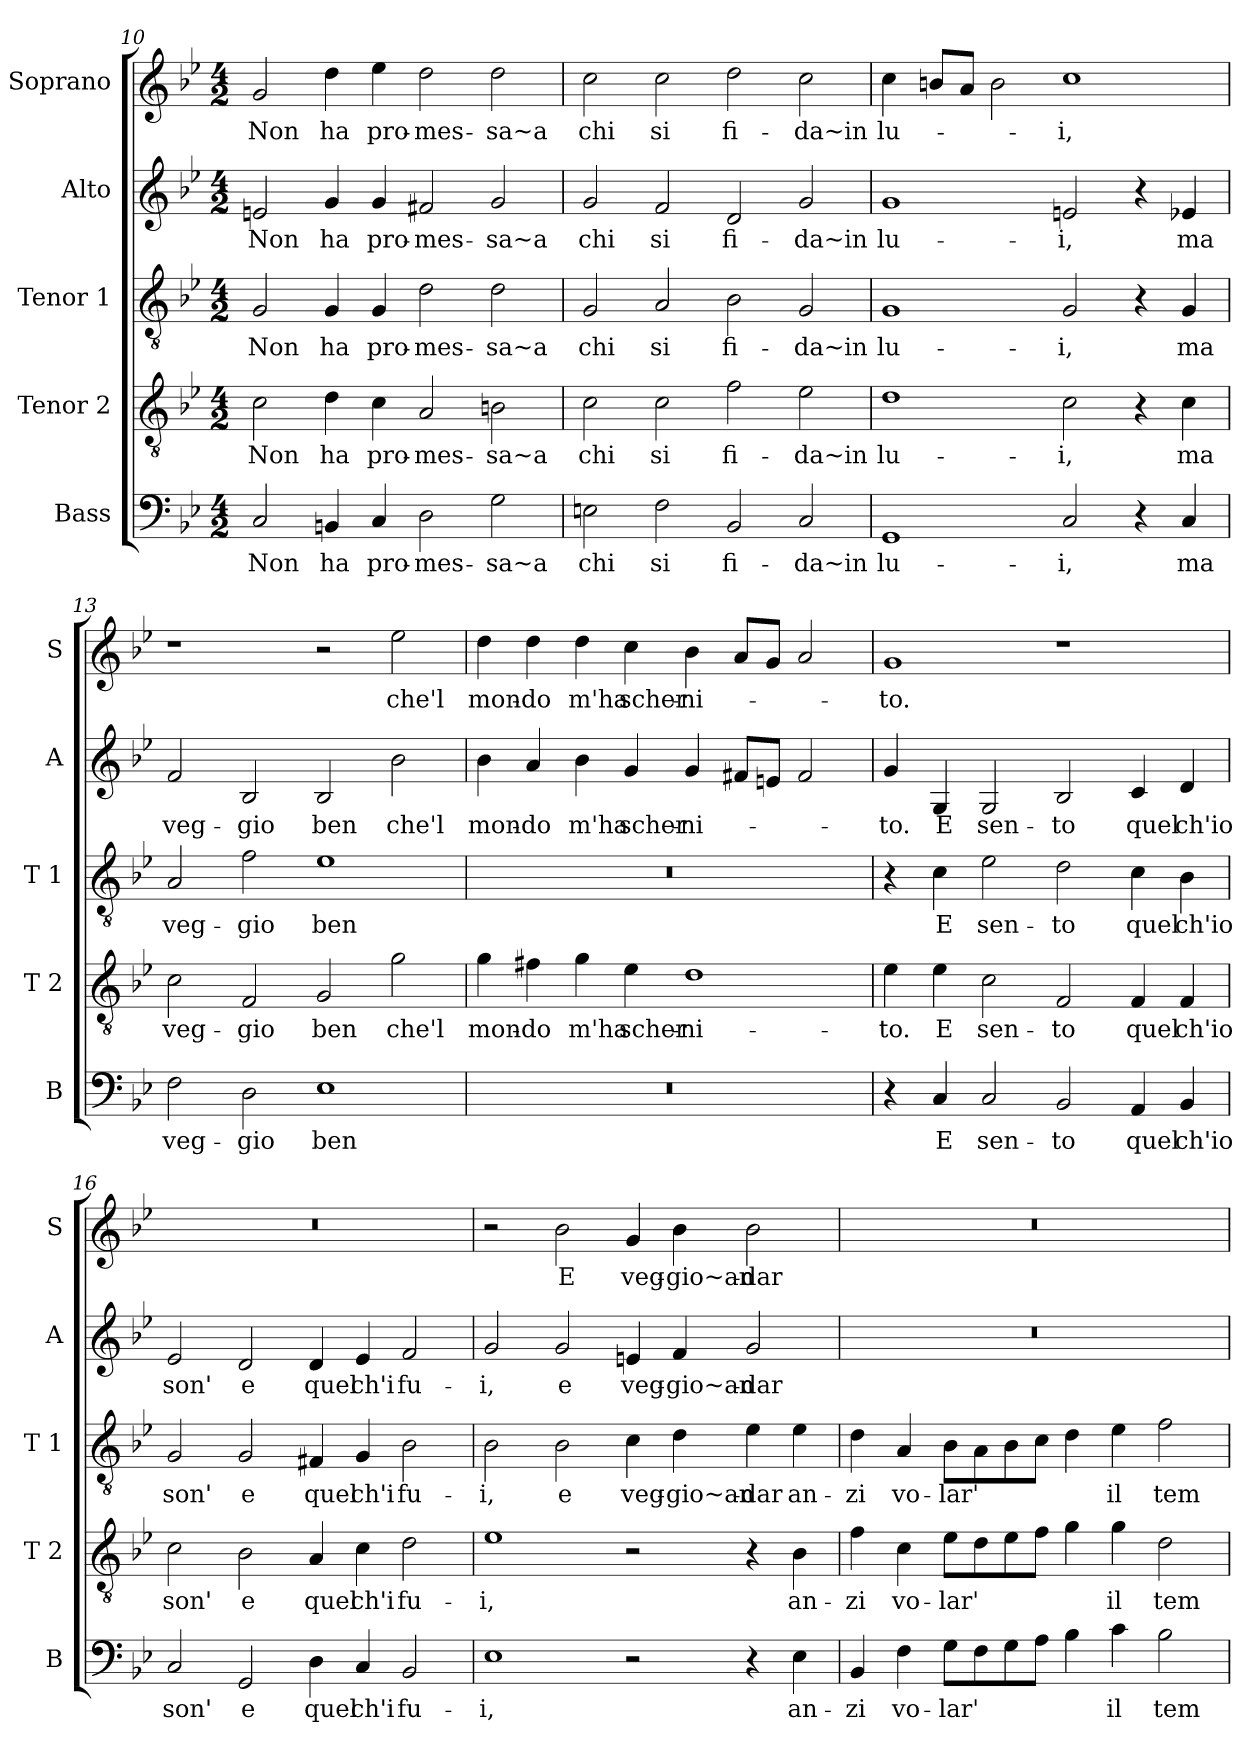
**kern	**text	**kern	**text	**kern	**text	**kern	**text	**kern	**text
*part5	*part5	*part4	*part4	*part3	*part3	*part2	*part2	*part1	*part1
*staff5	*staff5	*staff4	*staff4	*staff3	*staff3	*staff2	*staff2	*staff1	*staff1
*I"Bass	*	*I"Tenor 2	*	*I"Tenor 1	*	*I"Alto	*	*I"Soprano	*
*I'B	*	*I'T 2	*	*I'T 1	*	*I'A	*	*I'S	*
*clefF4	*	*clefGv2	*	*clefGv2	*	*clefG2	*	*clefG2	*
*k[b-e-]	*	*k[b-e-]	*	*k[b-e-]	*	*k[b-e-]	*	*k[b-e-]	*
*B-:	*	*B-:	*	*B-:	*	*B-:	*	*B-:	*
*M4/2	*	*M4/2	*	*M4/2	*	*M4/2	*	*M4/2	*
=10	=10	=10	=10	=10	=10	=10	=10	=10	=10
!	!LO:LY:b	!	!LO:LY:b	!	!LO:LY:b	!	!LO:LY:b	!	!LO:LY:b
2C/	Non	2c\	Non	2G/	Non	2en/	Non	2g/	Non
!	!LO:LY:b	!	!LO:LY:b	!	!LO:LY:b	!	!LO:LY:b	!	!LO:LY:b
4BBn/	ha	4d\	ha	4G/	ha	4g/	ha	4dd\	ha
!	!LO:LY:b	!	!LO:LY:b	!	!LO:LY:b	!	!LO:LY:b	!	!LO:LY:b
4C/	pro-	4c\	pro-	4G/	pro-	4g/	pro-	4ee-\	pro-
!	!LO:LY:b	!	!LO:LY:b	!	!LO:LY:b	!	!LO:LY:b	!	!LO:LY:b
2D\	-mes-	2A/	-mes-	2d\	-mes-	2f#X/	-mes-	2dd\	-mes-
!	!LO:LY:b	!	!LO:LY:b	!	!LO:LY:b	!	!LO:LY:b	!	!LO:LY:b
2G\	-sa~a	2Bn\	-sa~a	2d\	-sa~a	2g/	-sa~a	2dd\	-sa~a
=11	=11	=11	=11	=11	=11	=11	=11	=11	=11
!	!LO:LY:b	!	!LO:LY:b	!	!LO:LY:b	!	!LO:LY:b	!	!LO:LY:b
2En\	chi	2c\	chi	2G/	chi	2g/	chi	2cc\	chi
!	!LO:LY:b	!	!LO:LY:b	!	!LO:LY:b	!	!LO:LY:b	!	!LO:LY:b
2F\	si	2c\	si	2A/	si	2f/	si	2cc\	si
!	!LO:LY:b	!	!LO:LY:b	!	!LO:LY:b	!	!LO:LY:b	!	!LO:LY:b
2BB-/	fi-	2f\	fi-	2B-\	fi-	2d/	fi-	2dd\	fi-
!	!LO:LY:b	!	!LO:LY:b	!	!LO:LY:b	!	!LO:LY:b	!	!LO:LY:b
2C/	-da~in	2e-\	-da~in	2G/	-da~in	2g/	-da~in	2cc\	-da~in
!!LO:PB:g=z
=12	=12	=12	=12	=12	=12	=12	=12	=12	=12
!	!LO:LY:b	!	!LO:LY:b	!	!LO:LY:b	!	!LO:LY:b	!	!LO:LY:b
1GG	lu-	1d	lu-	1G	lu-	1g	lu-	4cc\	lu-
.	.	.	.	.	.	.	.	8bn/L	.
.	.	.	.	.	.	.	.	8a/J	.
.	.	.	.	.	.	.	.	2b\	.
!	!LO:LY:b	!	!LO:LY:b	!	!LO:LY:b	!	!LO:LY:b	!	!LO:LY:b
2C/	-i,	2c\	-i,	2G/	-i,	2en/	-i,	1cc	-i,
4r	.	4r	.	4r	.	4r	.	.	.
!	!LO:LY:b	!	!LO:LY:b	!	!LO:LY:b	!	!LO:LY:b	!	!
4C/	ma	4c\	ma	4G/	ma	4e-X/	ma	.	.
=13	=13	=13	=13	=13	=13	=13	=13	=13	=13
!	!LO:LY:b	!	!LO:LY:b	!	!LO:LY:b	!	!LO:LY:b	!	!
2F\	veg-	2c\	veg-	2A/	veg-	2f/	veg-	1r	.
!	!LO:LY:b	!	!LO:LY:b	!	!LO:LY:b	!	!LO:LY:b	!	!
2D\	-gio	2F/	-gio	2f\	-gio	2B-/	-gio	.	.
!	!LO:LY:b	!	!LO:LY:b	!	!LO:LY:b	!	!LO:LY:b	!	!
1E-	ben	2G/	ben	1e-	ben	2B-/	ben	2r	.
!	!	!	!LO:LY:b	!	!	!	!LO:LY:b	!	!LO:LY:b
.	.	2g\	che'l	.	.	2b-\	che'l	2ee-\	che'l
=14	=14	=14	=14	=14	=14	=14	=14	=14	=14
!	!	!	!LO:LY:b	!	!	!	!LO:LY:b	!	!LO:LY:b
0r	.	4g\	mon-	0r	.	4b-\	mon-	4dd\	mon-
!	!	!	!LO:LY:b	!	!	!	!LO:LY:b	!	!LO:LY:b
.	.	4f#X\	-do	.	.	4a/	-do	4dd\	-do
!	!	!	!LO:LY:b	!	!	!	!LO:LY:b	!	!LO:LY:b
.	.	4g\	m'ha	.	.	4b-\	m'ha	4dd\	m'ha
!	!	!	!LO:LY:b	!	!	!	!LO:LY:b	!	!LO:LY:b
.	.	4e-\	scher-	.	.	4g/	scher-	4cc\	scher-
!	!	!	!LO:LY:b	!	!	!	!LO:LY:b	!	!LO:LY:b
.	.	1d	-ni-	.	.	4g/	-ni-	4b-\	-ni-
.	.	.	.	.	.	8f#X/L	.	8a/L	.
.	.	.	.	.	.	8en/J	.	8g/J	.
.	.	.	.	.	.	2f#/	.	2a/	.
!!LO:LB:g=z
=15	=15	=15	=15	=15	=15	=15	=15	=15	=15
!	!	!	!LO:LY:b	!	!	!	!LO:LY:b	!	!LO:LY:b
4r	.	4e-\	to.	4r	.	4g/	-to.	1g	-to.
!	!LO:LY:b	!	!LO:LY:b	!	!LO:LY:b	!	!LO:LY:b	!	!
4C/	E	4e-\	E	4c\	E	4G/	E	.	.
!	!LO:LY:b	!	!LO:LY:b	!	!LO:LY:b	!	!LO:LY:b	!	!
2C/	sen-	2c\	sen-	2e-\	sen-	2G/	sen-	.	.
!	!LO:LY:b	!	!LO:LY:b	!	!LO:LY:b	!	!LO:LY:b	!	!
2BB-/	-to	2F/	-to	2d\	-to	2B-/	-to	1r	.
!	!LO:LY:b	!	!LO:LY:b	!	!LO:LY:b	!	!LO:LY:b	!	!
4AA/	quel	4F/	quel	4c\	quel	4c/	quel	.	.
!	!LO:LY:b	!	!LO:LY:b	!	!LO:LY:b	!	!LO:LY:b	!	!
4BB-/	ch'io	4F/	ch'io	4B-\	ch'io	4d/	ch'io	.	.
=16	=16	=16	=16	=16	=16	=16	=16	=16	=16
!	!LO:LY:b	!	!LO:LY:b	!	!LO:LY:b	!	!LO:LY:b	!	!
2C/	son'	2c\	son'	2G/	son'	2e-/	son'	0r	.
!	!LO:LY:b	!	!LO:LY:b	!	!LO:LY:b	!	!LO:LY:b	!	!
2GG/	e	2B-\	e	2G/	e	2d/	e	.	.
!	!LO:LY:b	!	!LO:LY:b	!	!LO:LY:b	!	!LO:LY:b	!	!
4D\	quel	4A/	quel	4F#X/	quel	4d/	quel	.	.
!	!LO:LY:b	!	!LO:LY:b	!	!LO:LY:b	!	!LO:LY:b	!	!
4C/	ch'i	4c\	ch'i	4G/	ch'i	4e-/	ch'i	.	.
!	!LO:LY:b	!	!LO:LY:b	!	!LO:LY:b	!	!LO:LY:b	!	!
2BB-/	fu-	2d\	fu-	2B-\	fu-	2f/	fu-	.	.
=17	=17	=17	=17	=17	=17	=17	=17	=17	=17
!	!LO:LY:b	!	!LO:LY:b	!	!LO:LY:b	!	!LO:LY:b	!	!
1E-	-i,	1e-	-i,	2B-\	-i,	2g/	-i,	2r	.
!	!	!	!	!	!LO:LY:b	!	!LO:LY:b	!	!LO:LY:b
.	.	.	.	2B-\	e	2g/	e	2b-\	E
!	!	!	!	!	!LO:LY:b	!	!LO:LY:b	!	!LO:LY:b
2r	.	2r	.	4c\	veg-	4en/	veg-	4g/	veg-
!	!	!	!	!	!LO:LY:b	!	!LO:LY:b	!	!LO:LY:b
.	.	.	.	4d\	-gio~an-	4f/	-gio~an-	4b-\	-gio~an-
!	!	!	!	!	!LO:LY:b	!	!LO:LY:b	!	!LO:LY:b
4r	.	4r	.	4e-\	-dar	2g/	-dar	2b-\	-dar
!	!LO:LY:b	!	!LO:LY:b	!	!LO:LY:b	!	!	!	!
4E-\	an-	4B-\	an-	4e-\	an-	.	.	.	.
!!LO:LB:g=z
=18	=18	=18	=18	=18	=18	=18	=18	=18	=18
!	!LO:LY:b	!	!LO:LY:b	!	!LO:LY:b	!	!	!	!
4BB-/	-zi	4f\	-zi	4d\	-zi	0r	.	0r	.
!	!LO:LY:b	!	!LO:LY:b	!	!LO:LY:b	!	!	!	!
4F\	vo-	4c\	vo-	4A/	vo-	.	.	.	.
!	!LO:LY:b	!	!LO:LY:b	!	!LO:LY:b	!	!	!	!
8G\L	-lar'	8e-\L	-lar'	8B-\L	-lar'	.	.	.	.
8F\	.	8d\	.	8A\	.	.	.	.	.
8G\	.	8e-\	.	8B-\	.	.	.	.	.
8A\J	.	8f\J	.	8c\J	.	.	.	.	.
4B-\	.	4g\	.	4d\	.	.	.	.	.
!	!LO:LY:b	!	!LO:LY:b	!	!LO:LY:b	!	!	!	!
4c\	il	4g\	il	4e-\	il	.	.	.	.
!	!LO:LY:b	!	!LO:LY:b	!	!LO:LY:b	!	!	!	!
2B-\	tem-	2d\	tem-	2f\	tem-	.	.	.	.
=	=	=	=	=	=	=	=	=	=
*-	*-	*-	*-	*-	*-	*-	*-	*-	*-
